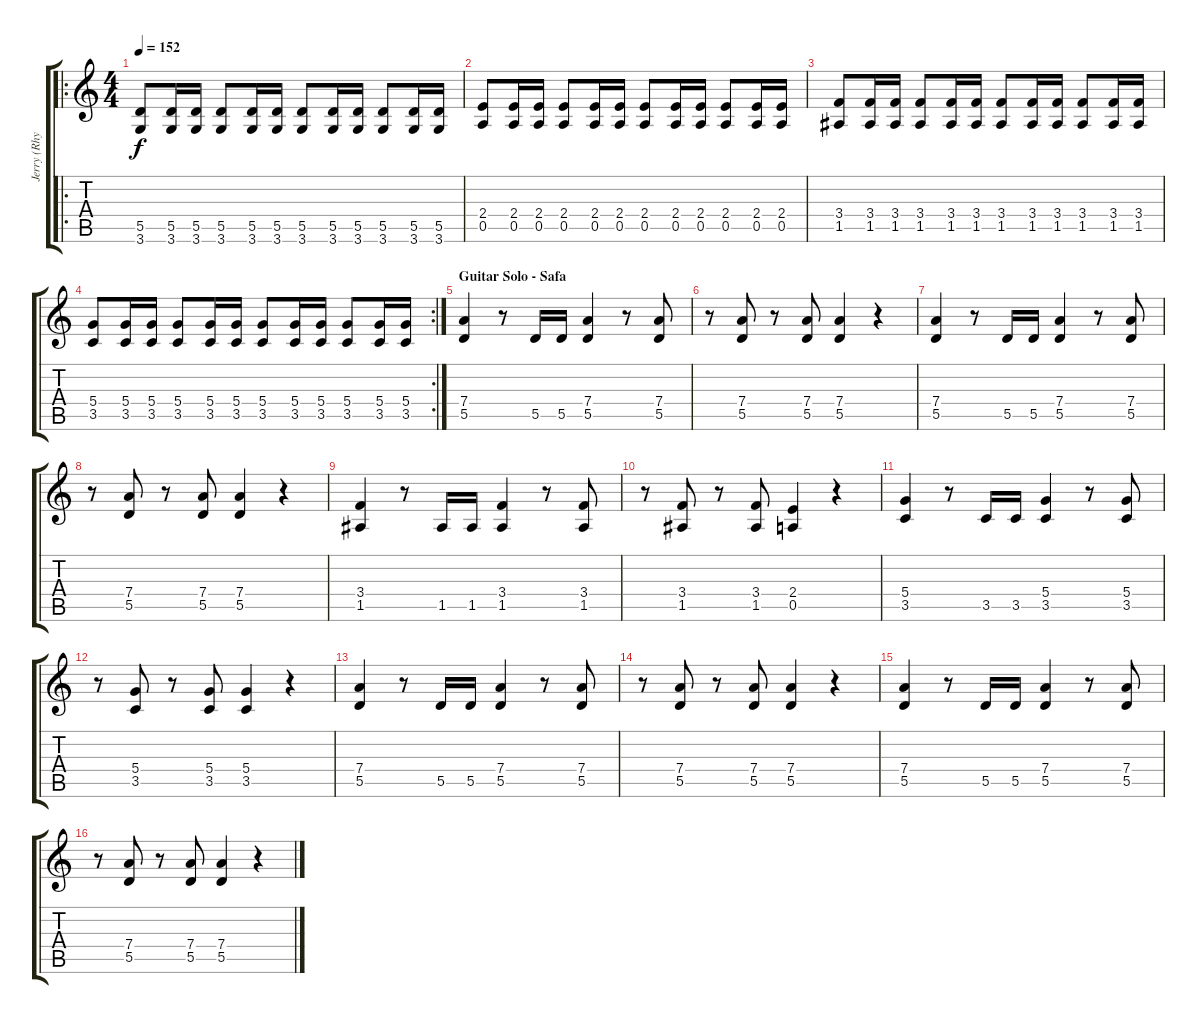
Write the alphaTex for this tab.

\track ("Jerry (Rhythm)" "Jerry (Rhy") {instrument distortionguitar}
\staff {score tabs}
\tuning (E4 B3 G3 D3 A2 E2) {hide}
\ro
\ts (4 4)
\tempo 152
\clef g2
\ks c
(5.5 3.6).8{dy f} (5.5 3.6).16 (5.5 3.6).16 (5.5 3.6).8 (5.5 3.6).16 (5.5 3.6).16 (5.5 3.6).8 (5.5 3.6).16 (5.5 3.6).16 (5.5 3.6).8 (5.5 3.6).16 (5.5 3.6).16 |
(2.4 0.5).8 (2.4 0.5).16 (2.4 0.5).16 (2.4 0.5).8 (2.4 0.5).16 (2.4 0.5).16 (2.4 0.5).8 (2.4 0.5).16 (2.4 0.5).16 (2.4 0.5).8 (2.4 0.5).16 (2.4 0.5).16 |
(3.4 1.5).8 (3.4 1.5).16 (3.4 1.5).16 (3.4 1.5).8 (3.4 1.5).16 (3.4 1.5).16 (3.4 1.5).8 (3.4 1.5).16 (3.4 1.5).16 (3.4 1.5).8 (3.4 1.5).16 (3.4 1.5).16 |
\rc 2
(5.4 3.5).8 (5.4 3.5).16 (5.4 3.5).16 (5.4 3.5).8 (5.4 3.5).16 (5.4 3.5).16 (5.4 3.5).8 (5.4 3.5).16 (5.4 3.5).16 (5.4 3.5).8 (5.4 3.5).16 (5.4 3.5).16 |
\section ("" "Guitar Solo - Safa")
(7.4 5.5).4 r.8 5.5.16 5.5.16 (7.4 5.5).4 r.8 (7.4 5.5).8 |
r.8 (7.4 5.5).8 r.8 (7.4 5.5).8 (7.4 5.5).4 r.4 |
(7.4 5.5).4 r.8 5.5.16 5.5.16 (7.4 5.5).4 r.8 (7.4 5.5).8 |
r.8 (7.4 5.5).8 r.8 (7.4 5.5).8 (7.4 5.5).4 r.4 |
(3.4 1.5).4 r.8 1.5.16 1.5.16 (3.4 1.5).4 r.8 (3.4 1.5).8 |
r.8 (3.4 1.5).8 r.8 (3.4 1.5).8 (2.4 0.5).4 r.4 |
(5.4 3.5).4 r.8 3.5.16 3.5.16 (5.4 3.5).4 r.8 (5.4 3.5).8 |
r.8 (5.4 3.5).8 r.8 (5.4 3.5).8 (5.4 3.5).4 r.4 |
(7.4 5.5).4 r.8 5.5.16 5.5.16 (7.4 5.5).4 r.8 (7.4 5.5).8 |
r.8 (7.4 5.5).8 r.8 (7.4 5.5).8 (7.4 5.5).4 r.4 |
(7.4 5.5).4 r.8 5.5.16 5.5.16 (7.4 5.5).4 r.8 (7.4 5.5).8 |
r.8 (7.4 5.5).8 r.8 (7.4 5.5).8 (7.4 5.5).4 r.4
